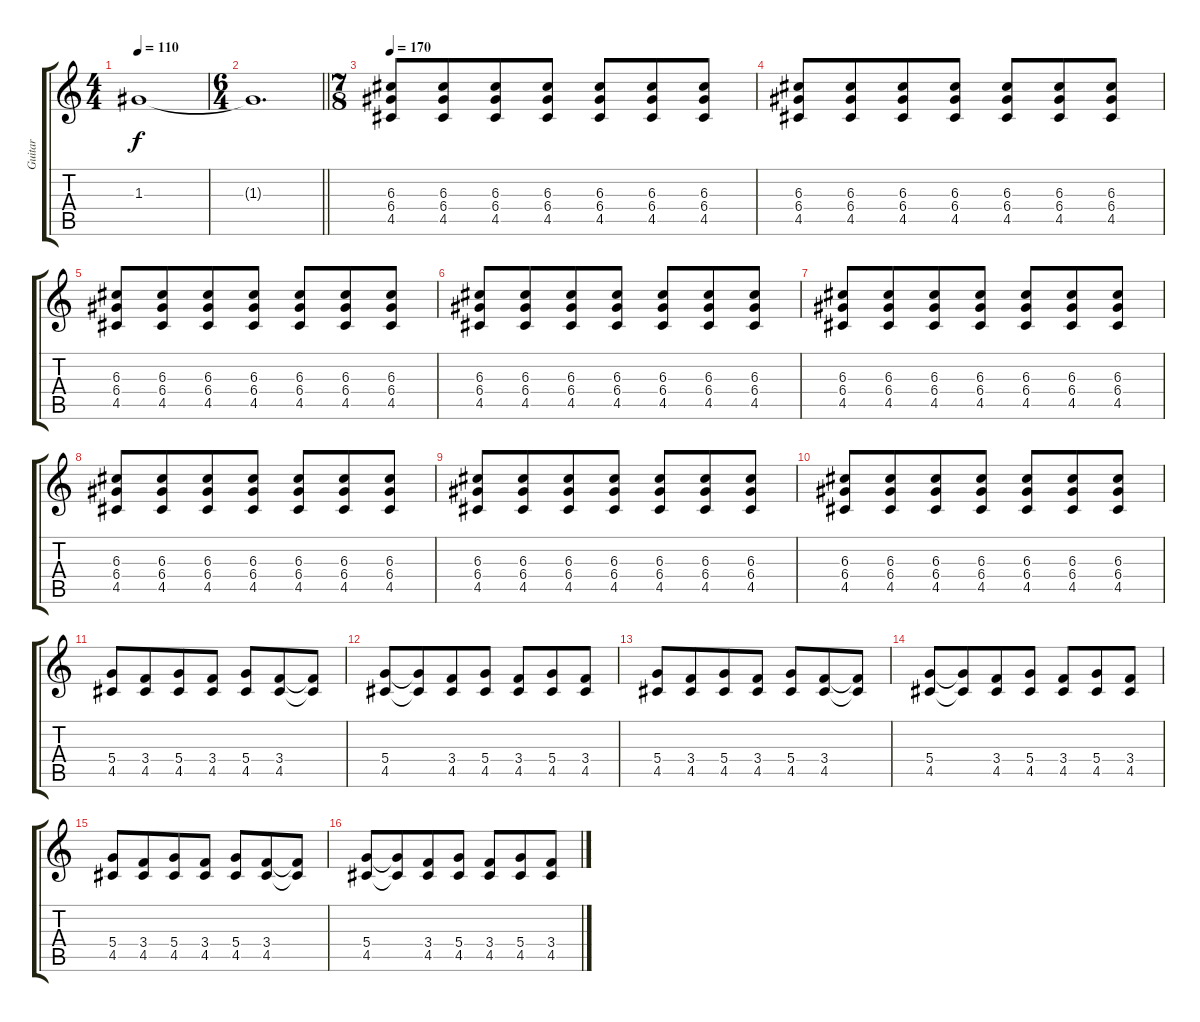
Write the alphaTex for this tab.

\track ("Guitar" "Guitar") {instrument overdrivenguitar}
\staff {score tabs}
\tuning (E4 B3 G3 D3 A2 E2) {hide}
\ts (4 4)
\tempo 110
\clef g2
\ks c
1.3.1{dy f} |
\ts (6 4)
\barLineRight lightlight
1.3{t}.1{d} |
\ts (7 8)
\tempo 170
(6.3 6.4 4.5).8 (6.3 6.4 4.5).8 (6.3 6.4 4.5).8 (6.3 6.4 4.5).8 (6.3 6.4 4.5).8 (6.3 6.4 4.5).8 (6.3 6.4 4.5).8 |
(6.3 6.4 4.5).8 (6.3 6.4 4.5).8 (6.3 6.4 4.5).8 (6.3 6.4 4.5).8 (6.3 6.4 4.5).8 (6.3 6.4 4.5).8 (6.3 6.4 4.5).8 |
(6.3 6.4 4.5).8 (6.3 6.4 4.5).8 (6.3 6.4 4.5).8 (6.3 6.4 4.5).8 (6.3 6.4 4.5).8 (6.3 6.4 4.5).8 (6.3 6.4 4.5).8 |
(6.3 6.4 4.5).8 (6.3 6.4 4.5).8 (6.3 6.4 4.5).8 (6.3 6.4 4.5).8 (6.3 6.4 4.5).8 (6.3 6.4 4.5).8 (6.3 6.4 4.5).8 |
(6.3 6.4 4.5).8 (6.3 6.4 4.5).8 (6.3 6.4 4.5).8 (6.3 6.4 4.5).8 (6.3 6.4 4.5).8 (6.3 6.4 4.5).8 (6.3 6.4 4.5).8 |
(6.3 6.4 4.5).8 (6.3 6.4 4.5).8 (6.3 6.4 4.5).8 (6.3 6.4 4.5).8 (6.3 6.4 4.5).8 (6.3 6.4 4.5).8 (6.3 6.4 4.5).8 |
(6.3 6.4 4.5).8 (6.3 6.4 4.5).8 (6.3 6.4 4.5).8 (6.3 6.4 4.5).8 (6.3 6.4 4.5).8 (6.3 6.4 4.5).8 (6.3 6.4 4.5).8 |
(6.3 6.4 4.5).8 (6.3 6.4 4.5).8 (6.3 6.4 4.5).8 (6.3 6.4 4.5).8 (6.3 6.4 4.5).8 (6.3 6.4 4.5).8 (6.3 6.4 4.5).8 |
(5.4 4.5).8 (3.4 4.5).8 (5.4 4.5).8 (3.4 4.5).8 (5.4 4.5).8 (3.4 4.5).8 (3.4{t} 4.5{t}).8 |
(5.4 4.5).8 (5.4{t} 4.5{t}).8 (3.4 4.5).8 (5.4 4.5).8 (3.4 4.5).8 (5.4 4.5).8 (3.4 4.5).8 |
(5.4 4.5).8 (3.4 4.5).8 (5.4 4.5).8 (3.4 4.5).8 (5.4 4.5).8 (3.4 4.5).8 (3.4{t} 4.5{t}).8 |
(5.4 4.5).8 (5.4{t} 4.5{t}).8 (3.4 4.5).8 (5.4 4.5).8 (3.4 4.5).8 (5.4 4.5).8 (3.4 4.5).8 |
(5.4 4.5).8 (3.4 4.5).8 (5.4 4.5).8 (3.4 4.5).8 (5.4 4.5).8 (3.4 4.5).8 (3.4{t} 4.5{t}).8 |
(5.4 4.5).8 (5.4{t} 4.5{t}).8 (3.4 4.5).8 (5.4 4.5).8 (3.4 4.5).8 (5.4 4.5).8 (3.4 4.5).8
